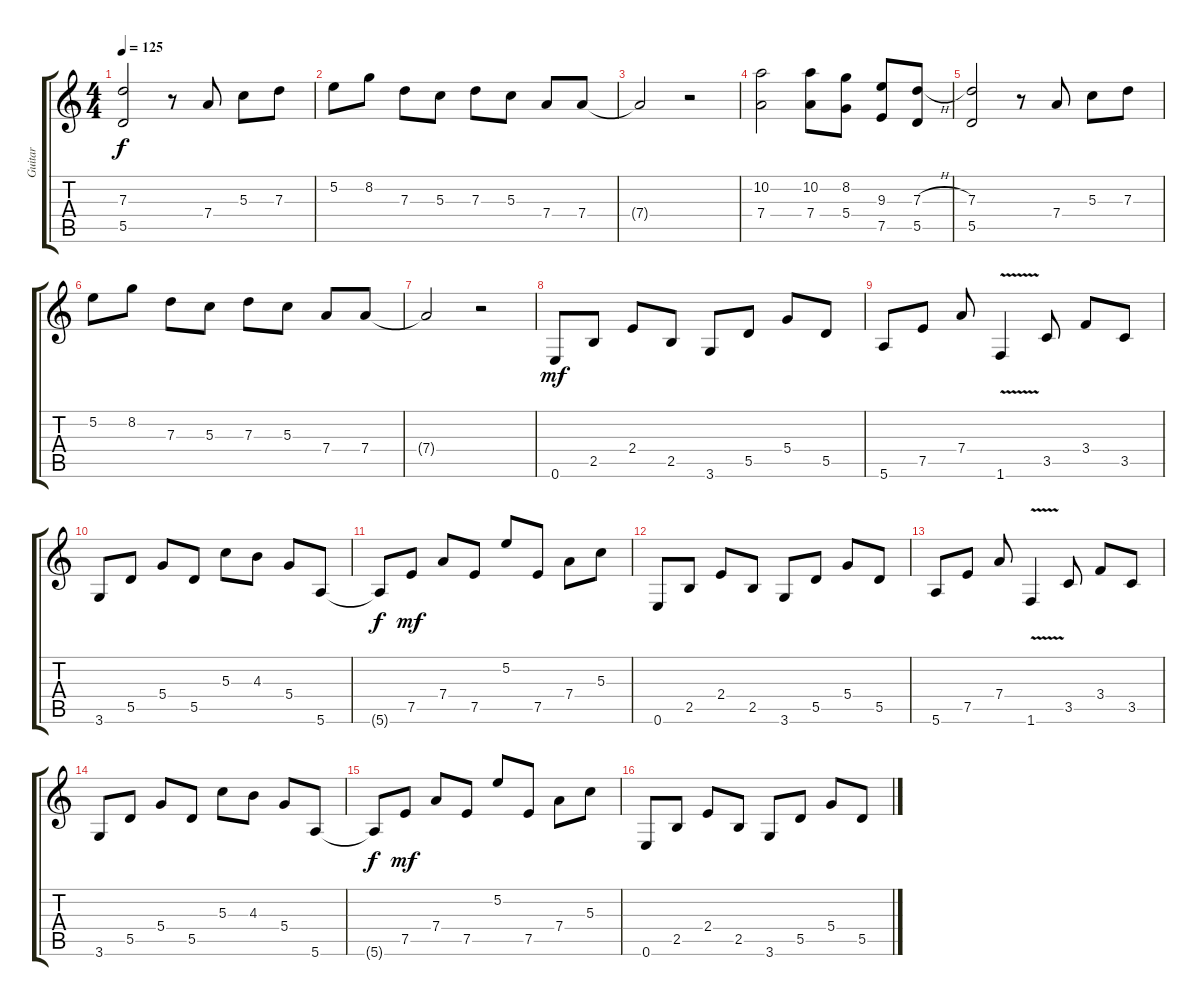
\track ("Guitar" "Guitar") {instrument distortionguitar}
\staff {score tabs}
\tuning (E4 B3 G3 D3 A2 E2) {hide}
\ts (4 4)
\tempo 125
\clef g2
\ks c
(7.3 5.5).2{dy f} r.8 7.4.8 5.3.8 7.3.8 |
5.2.8 8.2.8 7.3.8 5.3.8 7.3.8 5.3.8 7.4.8 7.4.8 |
7.4{t}.2 r.2 |
(10.2 7.4).2 (10.2 7.4).8 (8.2 5.4).8 (9.3 7.5).8 (7.3{h} 5.5).8 |
(7.3 5.5).2 r.8 7.4.8 5.3.8 7.3.8 |
5.2.8 8.2.8 7.3.8 5.3.8 7.3.8 5.3.8 7.4.8 7.4.8 |
7.4{t}.2 r.2 |
0.6.8{dy mf volume 16 instrument electricguitarmuted} 2.5.8 2.4.8 2.5.8 3.6.8 5.5.8 5.4.8 5.5.8 |
5.6.8 7.5.8 7.4.8 1.6{v}.4 3.5.8 3.4.8 3.5.8 |
3.6.8 5.5.8 5.4.8 5.5.8 5.3.8 4.3.8 5.4.8 5.6.8 |
5.6{t}.8{dy f} 7.5.8{dy mf} 7.4.8 7.5.8 5.2.8 7.5.8 7.4.8 5.3.8 |
0.6.8 2.5.8 2.4.8 2.5.8 3.6.8 5.5.8 5.4.8 5.5.8 |
5.6.8 7.5.8 7.4.8 1.6{v}.4 3.5.8 3.4.8 3.5.8 |
3.6.8 5.5.8 5.4.8 5.5.8 5.3.8 4.3.8 5.4.8 5.6.8 |
5.6{t}.8{dy f} 7.5.8{dy mf} 7.4.8 7.5.8 5.2.8 7.5.8 7.4.8 5.3.8 |
0.6.8{volume 10 instrument distortionguitar} 2.5.8 2.4.8 2.5.8 3.6.8 5.5.8 5.4.8 5.5.8
